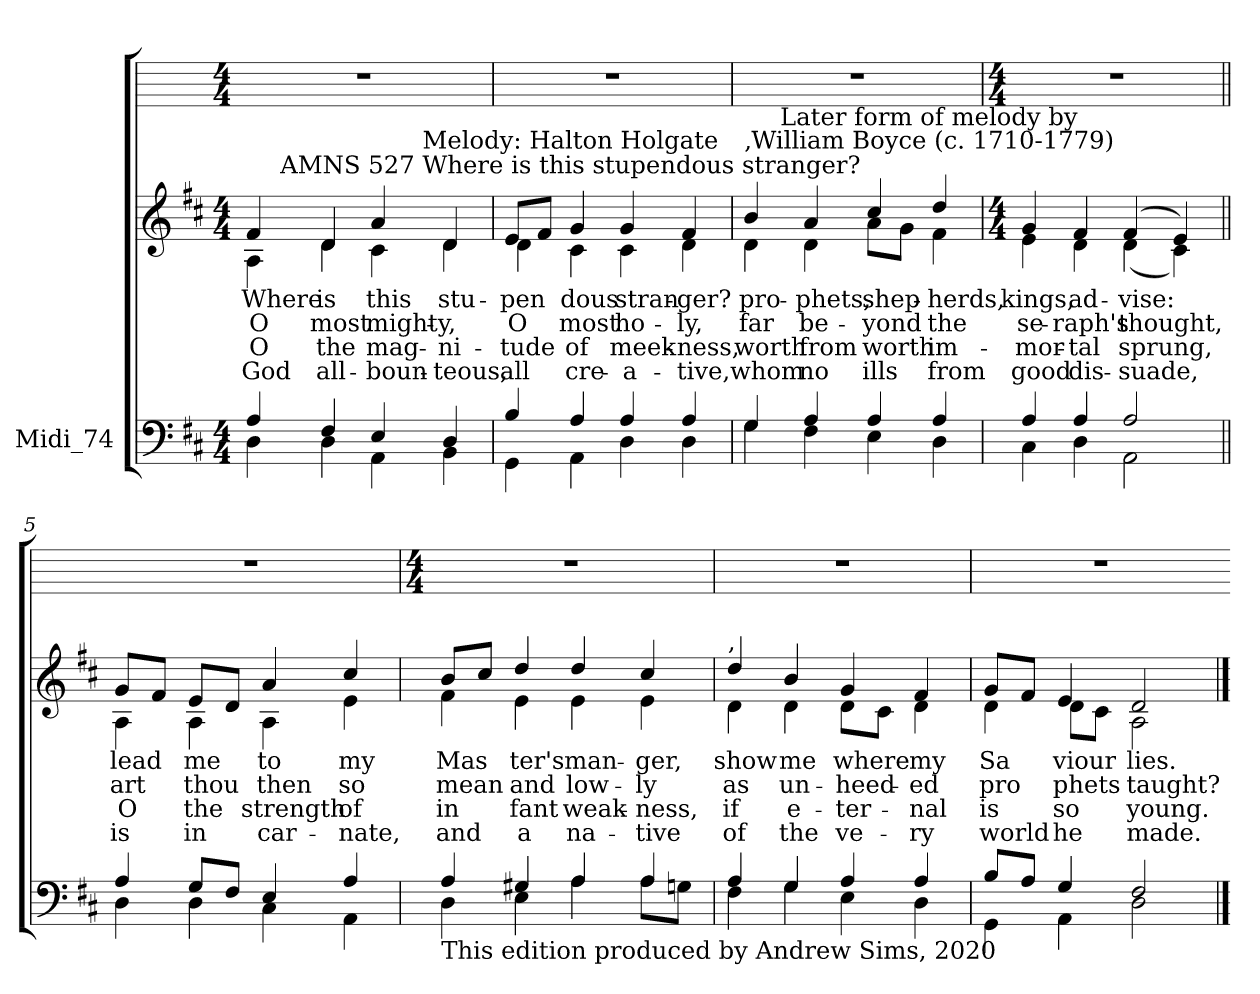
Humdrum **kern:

**kern	**kern	**text	**text	**text	**text	**kern
*part3	*part2	*part2	*part2	*part2	*part2	*part1
*staff3	*staff2	*staff2	*staff2	*staff2	*staff2	*staff1
*I"Midi_74	*	*	*	*	*	*
*clefF4	*clefG2	*	*	*	*	*
*k[f#c#]	*k[f#c#]	*	*	*	*	*
*D:	*D:	*	*	*	*	*
*M4/4	*M4/4	*	*	*	*	*M4/4
=1	=1	=1	=1	=1	=1	=1
*^	*	*	*	*	*	*
!	!	!LO:TX:a:cj:t=Christopher Smart\n(1722-1771)	!	!	!	!	!
!	!	!	!LO:LY:b	!LO:LY:b	!LO:LY:b	!LO:LY:b	!
*	*	*^	*	*	*	*	*
4A/	4D\	4f#/	4A\	Where	O	O	God	1r
!	!	!	!	!LO:LY:b	!LO:LY:b	!LO:LY:b	!LO:LY:b	!
4F#/	4D\	4d/	4d\	is	most	the	all-	.
!	!	!	!	!LO:LY:b	!LO:LY:b	!LO:LY:b	!LO:LY:b	!
4E/	4AA\	4a/	4c#\	-this	might-	-mag-	-boun-	.
!	!	!	!	!LO:LY:b	!LO:LY:b	!LO:LY:b	!LO:LY:b	!
4D/	4BB\	4d/	4d\	-stu-	-y,	ni-	-teous,	.
=2	=2	=2	=2	=2	=2	=2	=2	=2
!	!	!	!	!LO:LY:b	!LO:LY:b	!LO:LY:b	!LO:LY:b	!
4B/	4GG\	8e/L	4d\	pen	O	tude	all	1r
.	.	8f#/J	.	.	.	.	.	.
!	!	!LO:TX:a:cj:t=AMNS 527 Where is this stupendous stranger?	!	!	!	!	!	!
!	!	!LO:TX:a:cj:t=Melody&colon; Halton Holgate	!	!	!	!	!	!
!	!	!	!	!LO:LY:b	!LO:LY:b	!LO:LY:b	!LO:LY:b	!
4A/	4AA\	4g/	4c#\	dous	most	of	cre-	.
!	!	!	!	!LO:LY:b	!LO:LY:b	!LO:LY:b	!LO:LY:b	!
4A/	4D\	4g/	4c#\	-stran-	-ho-	-meek-	-a-	.
!	!	!	!	!LO:LY:b	!LO:LY:b	!LO:LY:b	!LO:LY:b	!
4A/	4D\	4f#/	4d\	-ger?	ly,	ness,	tive,	.
=3	=3	=3	=3	=3	=3	=3	=3	=3
!	!	!LO:TX:a:t=,	!	!	!	!	!	!
!	!	!	!	!LO:LY:b	!LO:LY:b	!LO:LY:b	!LO:LY:b	!
4G/	4G\	4b/	4d\	pro-	-far	worth	whom	1r
!	!	!	!	!LO:LY:b	!LO:LY:b	!LO:LY:b	!LO:LY:b	!
4A/	4F#\	4a/	4d\	phets,	be-	-from	no	.
!	!	!	!	!LO:LY:b	!LO:LY:b	!LO:LY:b	!LO:LY:b	!
4A/	4E\	4cc#/	8a\L	shep-	-yond	worth	ills	.
.	.	.	8g\J	.	.	.	.	.
!	!	!LO:TX:a:cj:t=Later form of melody by \nWilliam Boyce (c. 1710-1779)	!	!	!	!	!	!
!	!	!	!	!LO:LY:b	!LO:LY:b	!LO:LY:b	!LO:LY:b	!
4A/	4D\	4dd/	4f#\	herds,	the	im-	-from	.
!!LO:LB:g=z
=4	=4	=4	=4	=4	=4	=4	=4	=4
*	*	*M4/4	*	*	*	*	*	*M4/4
!	!	!	!	!LO:LY:b	!LO:LY:b	!LO:LY:b	!LO:LY:b	!
4A/	4C#\	4g/	4e\	kings,	se-	-mor-	-good	1r
!	!	!	!	!LO:LY:b	!LO:LY:b	!LO:LY:b	!LO:LY:b	!
4A/	4D\	4f#/	4d\	ad-	-raph's	tal	dis-	.
!	!	!	!	!LO:LY:b	!LO:LY:b	!LO:LY:b	!LO:LY:b	!
2A/	2AA\	(>4f#/	(<4d\	-vise:	thought,	sprung,	suade,	.
.	.	4e/)	4c#\)	.	.	.	.	.
=5||	=5||	=5||	=5||	=5||	=5||	=5||	=5||	=5||
!	!	!	!	!LO:LY:b	!LO:LY:b	!LO:LY:b	!LO:LY:b	!
4A/	4D\	8g/L	4A\	lead	art	O	is	1r
.	.	8f#/J	.	.	.	.	.	.
!	!	!	!	!LO:LY:b	!LO:LY:b	!LO:LY:b	!LO:LY:b	!
8G/L	4D\	8e/L	4A\	me	thou	the	in	.
8F#/J	.	8d/J	.	.	.	.	.	.
!	!	!	!	!LO:LY:b	!LO:LY:b	!LO:LY:b	!LO:LY:b	!
4E/	4C#\	4a/	4A\	to	then	strength	car-	.
!	!	!	!	!LO:LY:b	!LO:LY:b	!LO:LY:b	!LO:LY:b	!
4A/	4AA\	4cc#/	4e\	-my	so	of	nate,	.
!!LO:LB:g=z
=6	=6	=6	=6	=6	=6	=6	=6	=6
*	*	*	*	*	*	*	*	*M4/4
!LO:TX:b:t=This edition produced by Andrew Sims, 2020	!	!	!	!	!	!	!	!
!	!	!	!	!LO:LY:b	!LO:LY:b	!LO:LY:b	!LO:LY:b	!
4A/	4D\	8b/L	4f#\	Mas	mean	in	and	1r
.	.	8cc#/J	.	.	.	.	.	.
!	!	!	!	!LO:LY:b	!LO:LY:b	!LO:LY:b	!LO:LY:b	!
4G#X/	4E\	4dd/	4e\	ter's	and	fant	a	.
!	!	!	!	!LO:LY:b	!LO:LY:b	!LO:LY:b	!LO:LY:b	!
4A/	4A\	4dd/	4e\	man-	-low-	-weak-	-na-	.
!	!	!	!	!LO:LY:b	!LO:LY:b	!LO:LY:b	!LO:LY:b	!
4A/	8A\L	4cc#/	4e\	-ger,	ly	ness,	tive	.
.	8Gn\J	.	.	.	.	.	.	.
=7	=7	=7	=7	=7	=7	=7	=7	=7
!	!	!LO:TX:a:t=,	!	!	!	!	!	!
!	!	!	!	!LO:LY:b	!LO:LY:b	!LO:LY:b	!LO:LY:b	!
4A/	4F#\	4dd/	4d\	show	as	if	of	1r
!	!	!	!	!LO:LY:b	!LO:LY:b	!LO:LY:b	!LO:LY:b	!
4G/	4G\	4b/	4d\	me	un-	-e-	-the	.
!	!	!	!	!LO:LY:b	!LO:LY:b	!LO:LY:b	!LO:LY:b	!
4A/	4E\	4g/	8d\L	where	heed-	-ter-	-ve-	.
.	.	.	8c#\J	.	.	.	.	.
!	!	!	!	!LO:LY:b	!LO:LY:b	!LO:LY:b	!LO:LY:b	!
4A/	4D\	4f#/	4d\	-my	ed	nal	ry	.
=8	=8	=8	=8	=8	=8	=8	=8	=8
!	!	!	!	!LO:LY:b	!LO:LY:b	!LO:LY:b	!LO:LY:b	!
8B/L	4GG\	8g/L	4d\	Sa	pro	is	world	1r
8A/J	.	8f#/J	.	.	.	.	.	.
!	!	!	!	!LO:LY:b	!LO:LY:b	!LO:LY:b	!LO:LY:b	!
4G/	4AA\	4e/	8d\L	viour	phets	so	he	.
.	.	.	8c#\J	.	.	.	.	.
!	!	!	!	!LO:LY:b	!LO:LY:b	!LO:LY:b	!LO:LY:b	!
2F#/	2D\	2d/	2A\	lies.	taught?	young.	made.	.
*v	*v	*	*	*	*	*	*	*
*	*v	*v	*	*	*	*	*
==	==	=	=	=	=	=
*-	*-	*-	*-	*-	*-	*-
